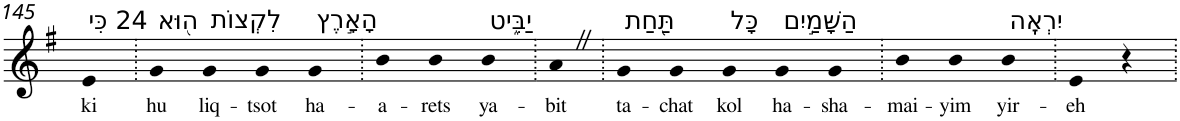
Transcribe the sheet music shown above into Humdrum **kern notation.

**kern	**text
*part1	*part1
*staff1	*staff1
*I"Piano	*
*I'Pno	*
!!LO:PB:g=z
*clefG2	*
*k[f#]	*
*G:	*
=145	=145
!LO:TX:a:t=24 כִּי	!
!	!LO:LY:b
4e	ki
=146.	=146.
!LO:TX:a:t=ה֭וּא	!
!	!LO:LY:b
4g	hu
!LO:TX:a:t=לִקְצוֹת	!
!	!LO:LY:b
4g	liq-
!	!LO:LY:b
4g	-tsot
!LO:TX:a:t=הָאָ֣רֶץ	!
!	!LO:LY:b
4g	ha-
=147.	=147.
!	!LO:LY:b
4b	-a-
!	!LO:LY:b
4b	-rets
!LO:TX:a:t=יַבִּ֑יט	!
!	!LO:LY:b
4b	ya-
=148.	=148.
!	!LO:LY:b
4aZ	-bit
=149.	=149.
!LO:TX:a:t=תַּ֖חַת	!
!	!LO:LY:b
4g	ta-
!	!LO:LY:b
4g	-chat
!LO:TX:a:t=כָּל	!
!	!LO:LY:b
4g	kol
!LO:TX:a:t=הַשָּׁמַ֣יִם	!
!	!LO:LY:b
4g	ha-
!	!LO:LY:b
4g	-sha-
=150.	=150.
!	!LO:LY:b
4b	-mai-
!	!LO:LY:b
4b	-yim
!LO:TX:a:t=יִרְאֶֽה	!
!	!LO:LY:b
4b	yir-
=151.	=151.
!	!LO:LY:b
4e	-eh
4r	.
=.	=.
*-	*-
